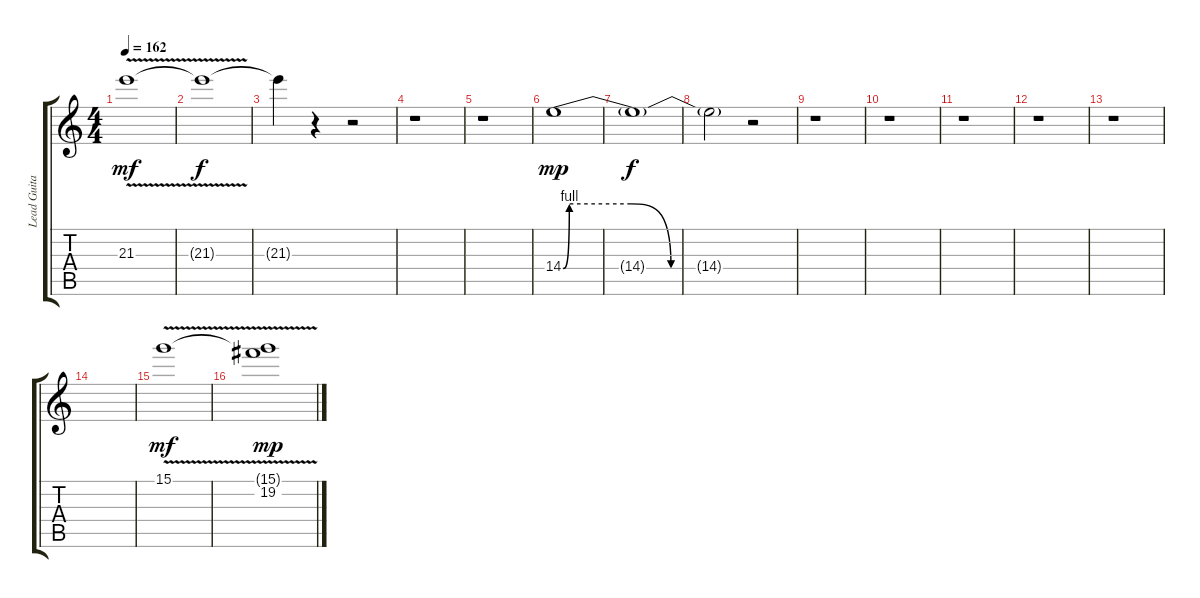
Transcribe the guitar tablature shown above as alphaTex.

\track ("Lead Guitar 1 [Brendon McNichol]" "Lead Guita") {instrument distortionguitar bank 255}
\staff {score tabs}
\tuning (E4 B3 G3 D3 A2 E2) {hide}
\ts (4 4)
\tempo 162
\clef g2
\ks c
21.3{v}.1{dy mf} |
21.3{t}.1{dy f} |
21.3{t}.4 r.4 r.2 |
r.1 |
r.1 |
14.4{be (custom 0 0 2 4 22 4 35 0 60 0)}.1{dy mp} |
14.4{t}.1{dy f} |
14.4{t}.2 r.2 |
r.1 |
r.1 |
r.1 |
r.1 |
r.1 |
|
15.1{v}.1{dy mf} |
(15.1{t} 19.2{v}).1{dy mp}
